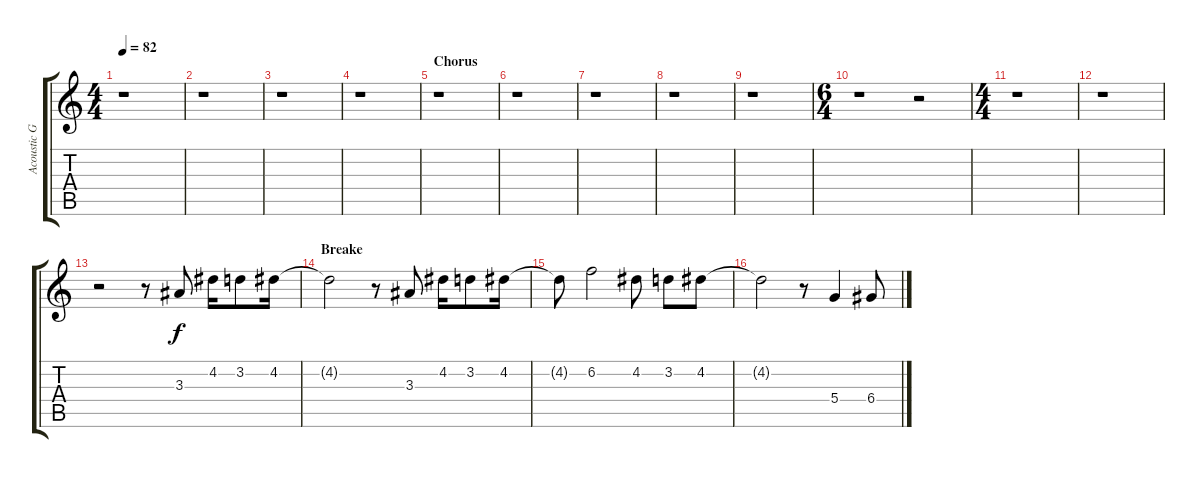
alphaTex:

\track ("Acoustic Guitar 2 (Fills)" "Acoustic G") {instrument acousticguitarsteel}
\staff {score tabs}
\tuning (E4 B3 G3 D3 A2 E2) {hide}
\ts (4 4)
\tempo 82
\clef g2
\ks c
r.1{dy f} |
r.1 |
r.1 |
r.1 |
\section ("" "Chorus")
r.1 |
r.1 |
r.1 |
r.1 |
r.1 |
\ts (6 4)
r.1 r.2 |
\ts (4 4)
r.1 |
r.1 |
r.2 r.8 3.3.8 4.2.16 3.2.8 4.2.16 |
\section ("" "Breake")
4.2{t}.2 r.8 3.3.8 4.2.16 3.2.8 4.2.16 |
4.2{t}.8 6.2.2 4.2.8 3.2.8 4.2.8 |
4.2{t}.2 r.8 5.4.4 6.4.8
